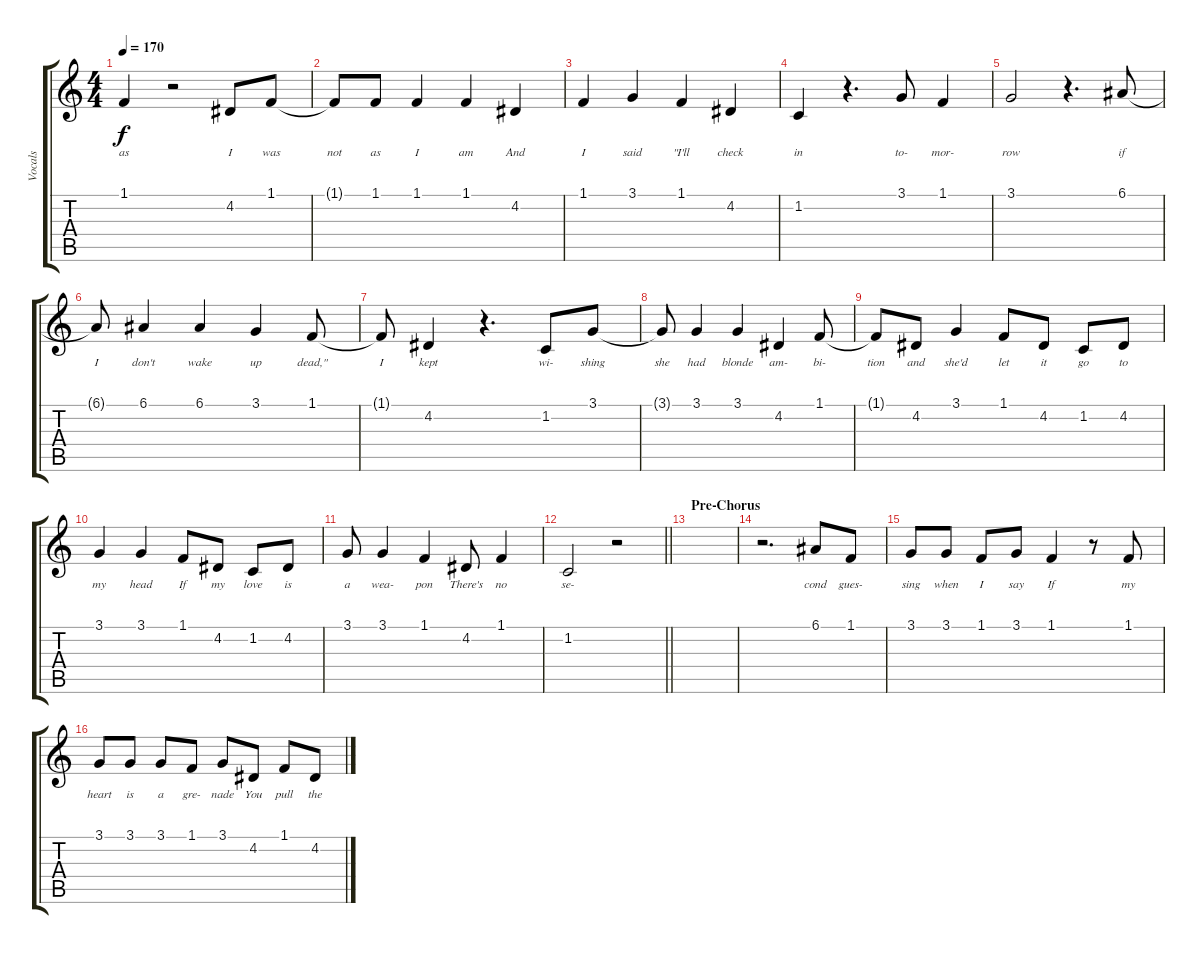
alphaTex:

\track ("Vocals" "Vocals") {instrument bassoon}
\staff {score tabs}
\tuning (E4 B3 G3 D3 A2 E2) {hide}
\ts (4 4)
\tempo 170
\clef g2
\ks c
1.1{t}.4{lyrics (0 "as") lyrics (1 "") lyrics (2 "") lyrics (3 "") lyrics (4 "") dy f} r.2 4.2.8{lyrics (0 "I") lyrics (1 "") lyrics (2 "") lyrics (3 "") lyrics (4 "")} 1.1.8{lyrics (0 "was") lyrics (1 "") lyrics (2 "") lyrics (3 "") lyrics (4 "")} |
1.1{t}.8{lyrics (0 "not") lyrics (1 "") lyrics (2 "") lyrics (3 "") lyrics (4 "")} 1.1.8{lyrics (0 "as") lyrics (1 "") lyrics (2 "") lyrics (3 "") lyrics (4 "")} 1.1.4{lyrics (0 "I") lyrics (1 "") lyrics (2 "") lyrics (3 "") lyrics (4 "")} 1.1.4{lyrics (0 "am") lyrics (1 "") lyrics (2 "") lyrics (3 "") lyrics (4 "")} 4.2.4{lyrics (0 "And") lyrics (1 "") lyrics (2 "") lyrics (3 "") lyrics (4 "")} |
1.1.4{lyrics (0 "I") lyrics (1 "") lyrics (2 "") lyrics (3 "") lyrics (4 "")} 3.1.4{lyrics (0 "said") lyrics (1 "") lyrics (2 "") lyrics (3 "") lyrics (4 "")} 1.1.4{lyrics (0 "\"I'll") lyrics (1 "") lyrics (2 "") lyrics (3 "") lyrics (4 "")} 4.2.4{lyrics (0 "check") lyrics (1 "") lyrics (2 "") lyrics (3 "") lyrics (4 "")} |
1.2.4{lyrics (0 "in") lyrics (1 "") lyrics (2 "") lyrics (3 "") lyrics (4 "")} r.4{d} 3.1.8{lyrics (0 "to-") lyrics (1 "") lyrics (2 "") lyrics (3 "") lyrics (4 "")} 1.1.4{lyrics (0 "mor-") lyrics (1 "") lyrics (2 "") lyrics (3 "") lyrics (4 "")} |
3.1.2{lyrics (0 "row") lyrics (1 "") lyrics (2 "") lyrics (3 "") lyrics (4 "")} r.4{d} 6.1.8{lyrics (0 "if") lyrics (1 "") lyrics (2 "") lyrics (3 "") lyrics (4 "")} |
6.1{t}.8{lyrics (0 "I") lyrics (1 "") lyrics (2 "") lyrics (3 "") lyrics (4 "")} 6.1.4{lyrics (0 "don't") lyrics (1 "") lyrics (2 "") lyrics (3 "") lyrics (4 "")} 6.1.4{lyrics (0 "wake") lyrics (1 "") lyrics (2 "") lyrics (3 "") lyrics (4 "")} 3.1.4{lyrics (0 "up") lyrics (1 "") lyrics (2 "") lyrics (3 "") lyrics (4 "")} 1.1.8{lyrics (0 "dead,\"") lyrics (1 "") lyrics (2 "") lyrics (3 "") lyrics (4 "")} |
1.1{t}.8{lyrics (0 "I") lyrics (1 "") lyrics (2 "") lyrics (3 "") lyrics (4 "")} 4.2.4{lyrics (0 "kept") lyrics (1 "") lyrics (2 "") lyrics (3 "") lyrics (4 "")} r.4{d} 1.2.8{lyrics (0 "wi-") lyrics (1 "") lyrics (2 "") lyrics (3 "") lyrics (4 "")} 3.1.8{lyrics (0 "shing") lyrics (1 "") lyrics (2 "") lyrics (3 "") lyrics (4 "")} |
3.1{t}.8{lyrics (0 "she") lyrics (1 "") lyrics (2 "") lyrics (3 "") lyrics (4 "")} 3.1.4{lyrics (0 "had") lyrics (1 "") lyrics (2 "") lyrics (3 "") lyrics (4 "")} 3.1.4{lyrics (0 "blonde") lyrics (1 "") lyrics (2 "") lyrics (3 "") lyrics (4 "")} 4.2.4{lyrics (0 "am-") lyrics (1 "") lyrics (2 "") lyrics (3 "") lyrics (4 "")} 1.1.8{lyrics (0 "bi-") lyrics (1 "") lyrics (2 "") lyrics (3 "") lyrics (4 "")} |
1.1{t}.8{lyrics (0 "tion") lyrics (1 "") lyrics (2 "") lyrics (3 "") lyrics (4 "")} 4.2.8{lyrics (0 "and") lyrics (1 "") lyrics (2 "") lyrics (3 "") lyrics (4 "")} 3.1.4{lyrics (0 "she'd") lyrics (1 "") lyrics (2 "") lyrics (3 "") lyrics (4 "")} 1.1.8{lyrics (0 "let") lyrics (1 "") lyrics (2 "") lyrics (3 "") lyrics (4 "")} 4.2.8{lyrics (0 "it") lyrics (1 "") lyrics (2 "") lyrics (3 "") lyrics (4 "")} 1.2.8{lyrics (0 "go") lyrics (1 "") lyrics (2 "") lyrics (3 "") lyrics (4 "")} 4.2.8{lyrics (0 "to") lyrics (1 "") lyrics (2 "") lyrics (3 "") lyrics (4 "")} |
3.1.4{lyrics (0 "my") lyrics (1 "") lyrics (2 "") lyrics (3 "") lyrics (4 "")} 3.1.4{lyrics (0 "head") lyrics (1 "") lyrics (2 "") lyrics (3 "") lyrics (4 "")} 1.1.8{lyrics (0 "If") lyrics (1 "") lyrics (2 "") lyrics (3 "") lyrics (4 "")} 4.2.8{lyrics (0 "my") lyrics (1 "") lyrics (2 "") lyrics (3 "") lyrics (4 "")} 1.2.8{lyrics (0 "love") lyrics (1 "") lyrics (2 "") lyrics (3 "") lyrics (4 "")} 4.2.8{lyrics (0 "is") lyrics (1 "") lyrics (2 "") lyrics (3 "") lyrics (4 "")} |
3.1.8{lyrics (0 "a") lyrics (1 "") lyrics (2 "") lyrics (3 "") lyrics (4 "")} 3.1.4{lyrics (0 "wea-") lyrics (1 "") lyrics (2 "") lyrics (3 "") lyrics (4 "")} 1.1.4{lyrics (0 "pon") lyrics (1 "") lyrics (2 "") lyrics (3 "") lyrics (4 "")} 4.2.8{lyrics (0 "There's") lyrics (1 "") lyrics (2 "") lyrics (3 "") lyrics (4 "")} 1.1.4{lyrics (0 "no") lyrics (1 "") lyrics (2 "") lyrics (3 "") lyrics (4 "")} |
\barLineRight lightlight
1.2.2{lyrics (0 "se-") lyrics (1 "") lyrics (2 "") lyrics (3 "") lyrics (4 "")} r.2 |
\section ("" "Pre-Chorus")
|
r.2{d} 6.1.8{lyrics (0 "cond") lyrics (1 "") lyrics (2 "") lyrics (3 "") lyrics (4 "")} 1.1.8{lyrics (0 "gues-") lyrics (1 "") lyrics (2 "") lyrics (3 "") lyrics (4 "")} |
3.1.8{lyrics (0 "sing") lyrics (1 "") lyrics (2 "") lyrics (3 "") lyrics (4 "")} 3.1.8{lyrics (0 "when") lyrics (1 "") lyrics (2 "") lyrics (3 "") lyrics (4 "")} 1.1.8{lyrics (0 "I") lyrics (1 "") lyrics (2 "") lyrics (3 "") lyrics (4 "")} 3.1.8{lyrics (0 "say") lyrics (1 "") lyrics (2 "") lyrics (3 "") lyrics (4 "")} 1.1.4{lyrics (0 "If") lyrics (1 "") lyrics (2 "") lyrics (3 "") lyrics (4 "")} r.8 1.1.8{lyrics (0 "my") lyrics (1 "") lyrics (2 "") lyrics (3 "") lyrics (4 "")} |
3.1.8{lyrics (0 "heart") lyrics (1 "") lyrics (2 "") lyrics (3 "") lyrics (4 "")} 3.1.8{lyrics (0 "is") lyrics (1 "") lyrics (2 "") lyrics (3 "") lyrics (4 "")} 3.1.8{lyrics (0 "a") lyrics (1 "") lyrics (2 "") lyrics (3 "") lyrics (4 "")} 1.1.8{lyrics (0 "gre-") lyrics (1 "") lyrics (2 "") lyrics (3 "") lyrics (4 "")} 3.1.8{lyrics (0 "nade") lyrics (1 "") lyrics (2 "") lyrics (3 "") lyrics (4 "")} 4.2.8{lyrics (0 "You") lyrics (1 "") lyrics (2 "") lyrics (3 "") lyrics (4 "")} 1.1.8{lyrics (0 "pull") lyrics (1 "") lyrics (2 "") lyrics (3 "") lyrics (4 "")} 4.2.8{lyrics (0 "the") lyrics (1 "") lyrics (2 "") lyrics (3 "") lyrics (4 "")}
